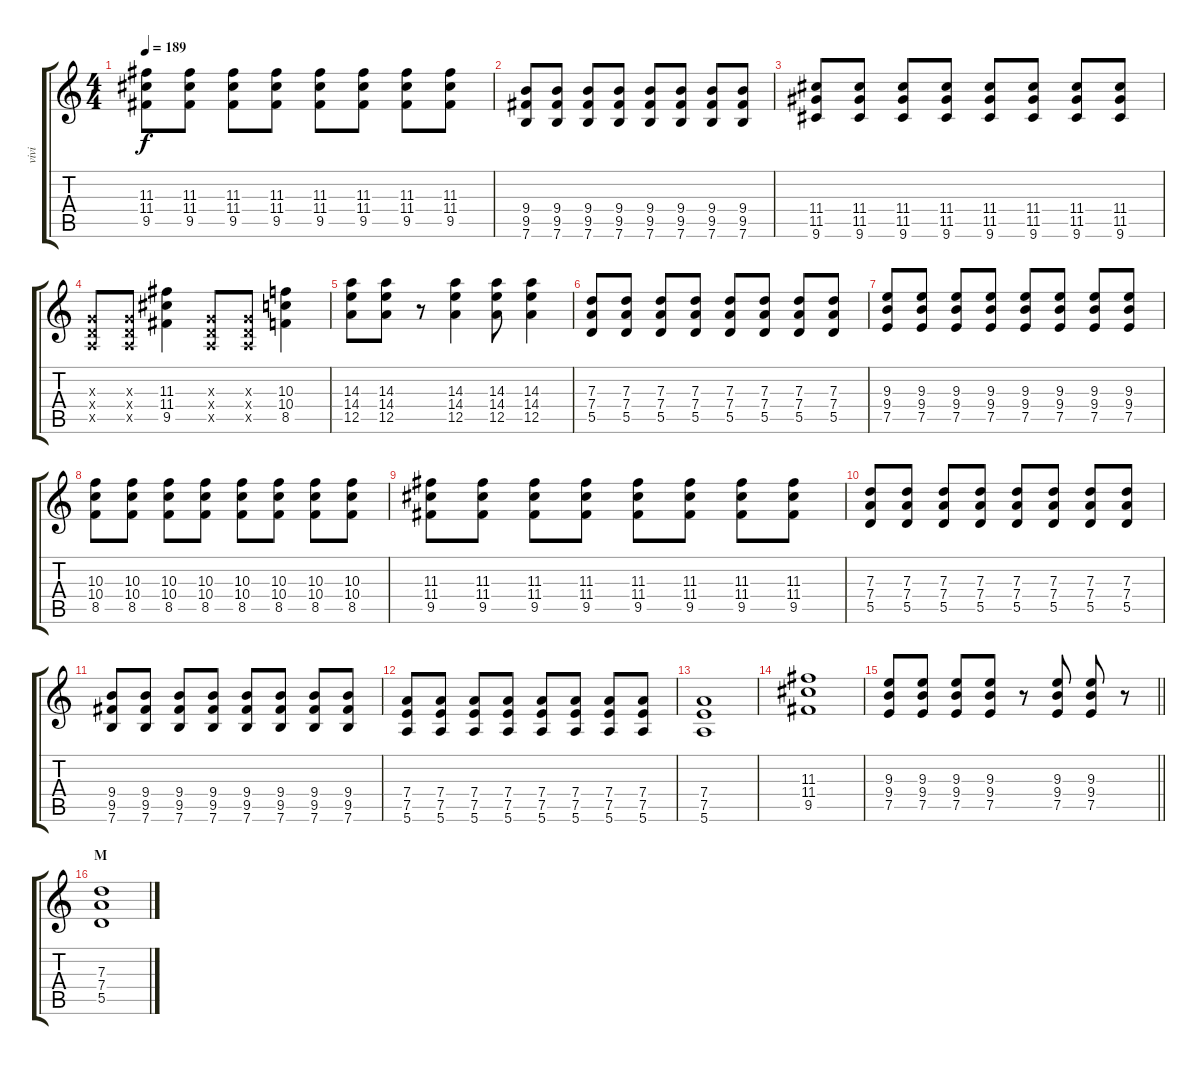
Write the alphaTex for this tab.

\track ("vivi" "vivi") {instrument overdrivenguitar}
\staff {score tabs}
\tuning (E4 B3 G3 D3 A2 E2) {hide}
\ts (4 4)
\tempo 189
\clef g2
\ks c
(11.3 11.4 9.5).8{dy f} (11.3 11.4 9.5).8 (11.3 11.4 9.5).8 (11.3 11.4 9.5).8 (11.3 11.4 9.5).8 (11.3 11.4 9.5).8 (11.3 11.4 9.5).8 (11.3 11.4 9.5).8 |
(9.4 9.5 7.6).8 (9.4 9.5 7.6).8 (9.4 9.5 7.6).8 (9.4 9.5 7.6).8 (9.4 9.5 7.6).8 (9.4 9.5 7.6).8 (9.4 9.5 7.6).8 (9.4 9.5 7.6).8 |
(11.4 11.5 9.6).8 (11.4 11.5 9.6).8 (11.4 11.5 9.6).8 (11.4 11.5 9.6).8 (11.4 11.5 9.6).8 (11.4 11.5 9.6).8 (11.4 11.5 9.6).8 (11.4 11.5 9.6).8 |
(0.3{x} 0.4{x} 0.5{x}).8 (0.3{x} 0.4{x} 0.5{x}).8 (11.3 11.4 9.5).4 (0.3{x} 0.4{x} 0.5{x}).8 (0.3{x} 0.4{x} 0.5{x}).8 (10.3 10.4 8.5).4 |
(14.3 14.4 12.5).8 (14.3 14.4 12.5).8 r.8 (14.3 14.4 12.5).4 (14.3 14.4 12.5).8 (14.3 14.4 12.5).4 |
(7.3 7.4 5.5).8 (7.3 7.4 5.5).8 (7.3 7.4 5.5).8 (7.3 7.4 5.5).8 (7.3 7.4 5.5).8 (7.3 7.4 5.5).8 (7.3 7.4 5.5).8 (7.3 7.4 5.5).8 |
(9.3 9.4 7.5).8 (9.3 9.4 7.5).8 (9.3 9.4 7.5).8 (9.3 9.4 7.5).8 (9.3 9.4 7.5).8 (9.3 9.4 7.5).8 (9.3 9.4 7.5).8 (9.3 9.4 7.5).8 |
(10.3 10.4 8.5).8 (10.3 10.4 8.5).8 (10.3 10.4 8.5).8 (10.3 10.4 8.5).8 (10.3 10.4 8.5).8 (10.3 10.4 8.5).8 (10.3 10.4 8.5).8 (10.3 10.4 8.5).8 |
(11.3 11.4 9.5).8 (11.3 11.4 9.5).8 (11.3 11.4 9.5).8 (11.3 11.4 9.5).8 (11.3 11.4 9.5).8 (11.3 11.4 9.5).8 (11.3 11.4 9.5).8 (11.3 11.4 9.5).8 |
(7.3 7.4 5.5).8 (7.3 7.4 5.5).8 (7.3 7.4 5.5).8 (7.3 7.4 5.5).8 (7.3 7.4 5.5).8 (7.3 7.4 5.5).8 (7.3 7.4 5.5).8 (7.3 7.4 5.5).8 |
(9.4 9.5 7.6).8 (9.4 9.5 7.6).8 (9.4 9.5 7.6).8 (9.4 9.5 7.6).8 (9.4 9.5 7.6).8 (9.4 9.5 7.6).8 (9.4 9.5 7.6).8 (9.4 9.5 7.6).8 |
(7.4 7.5 5.6).8 (7.4 7.5 5.6).8 (7.4 7.5 5.6).8 (7.4 7.5 5.6).8 (7.4 7.5 5.6).8 (7.4 7.5 5.6).8 (7.4 7.5 5.6).8 (7.4 7.5 5.6).8 |
(7.4 7.5 5.6).1 |
(11.3 11.4 9.5).1 |
\barLineRight lightlight
(9.3 9.4 7.5).8 (9.3 9.4 7.5).8 (9.3 9.4 7.5).8 (9.3 9.4 7.5).8 r.8 (9.3 9.4 7.5).8 (9.3 9.4 7.5).8 r.8 |
\section ("" "M")
(7.3 7.4 5.5).1
